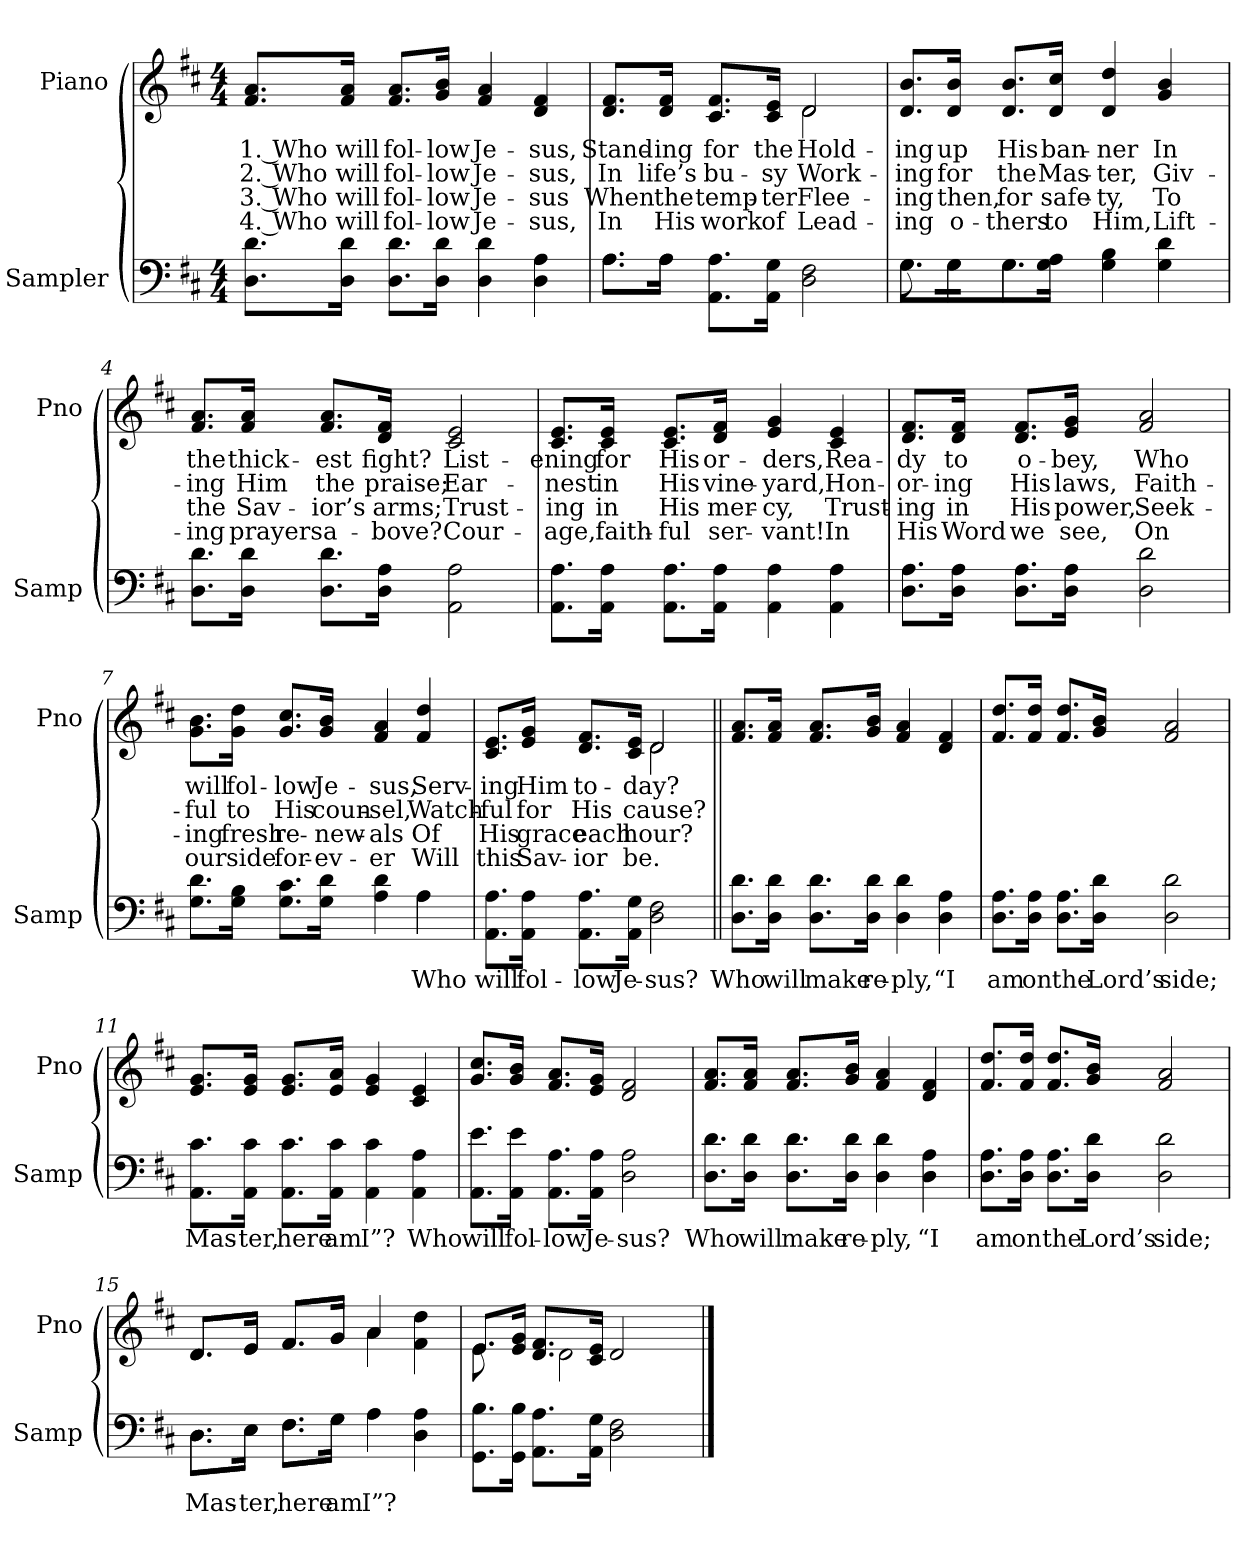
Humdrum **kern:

**kern	**text	**kern	**text	**text	**text	**text
*part2	*part2	*part1	*part1	*part1	*part1	*part1
*staff2	*staff2	*staff1	*staff1	*staff1	*staff1	*staff1
*I"Sampler	*	*I"Piano	*	*	*	*
*I'Samp	*	*I'Pno	*	*	*	*
*clefF4	*	*clefG2	*	*	*	*
*k[f#c#]	*	*k[f#c#]	*	*	*	*
*D:	*	*D:	*	*	*	*
*M4/4	*	*M4/4	*	*	*	*
=1	=1	=1	=1	=1	=1	=1
8.D\ 8.d\L	.	8.f#/ 8.a/L	1. Who	2. Who	3. Who	4. Who
16D\ 16d\Jk	.	16f#/ 16a/Jk	will	will	will	will
8.D\ 8.d\L	.	8.f#/ 8.a/L	fol-	fol-	fol-	fol-
16D\ 16d\Jk	.	16g/ 16b/Jk	-low	-low	-low	-low
4D 4d	.	4f# 4a	Je-	Je-	Je-	Je-
4D 4A	.	4d 4f#	-sus,	-sus,	-sus	-sus,
=2	=2	=2	=2	=2	=2	=2
*^	*	*^	*	*	*	*
8.A\L	8.A\L	.	8.d/ 8.f#/L	2ryy	Stand-	In	When	In
16A\Jk	16A\Jk	.	16d/ 16f#/Jk	.	-ing	life’s	the	His
8.AA\ 8.A\L	2.ryy	.	8.c#/ 8.f#/L	.	for	bu-	temp-	work
16AA\ 16G\Jk	.	.	16c#/ 16e/Jk	.	the	-sy	-ter	of
2D 2F#	.	.	2d/	2d	Hold-	Work-	Flee-	Lead-
*	*	*	*v	*v	*	*	*	*
=3	=3	=3	=3	=3	=3	=3	=3
8.G\L	8.G	.	8.d/ 8.b/L	-ing	-ing	-ing	-ing
16G\Jk	16G\KL	.	16d/ 16b/Jk	up	for	then,	o-
8.G\L	8.G\J	.	8.d/ 8.b/L	His	the	for	-thers
16G\ 16A\Jk	2ryy	.	16d/ 16cc#/Jk	ban-	Mas-	safe-	to
4G 4B	.	.	4d 4dd	-ner	-ter,	-ty,	Him,
4G 4d	.	.	4g 4b	In	Giv-	To	Lift-
.	16ryy	.	.	.	.	.	.
*v	*v	*	*	*	*	*	*
=4	=4	=4	=4	=4	=4	=4
8.D\ 8.d\L	.	8.f#/ 8.a/L	the	-ing	the	-ing
16D\ 16d\Jk	.	16f#/ 16a/Jk	thick-	Him	Sav-	prayers
8.D\ 8.d\L	.	8.f#/ 8.a/L	-est	the	-ior’s	a-
16D\ 16A\Jk	.	16d/ 16f#/Jk	fight?	praise;	arms;	-bove?
2AA 2A	.	2c# 2e	List-	Ear-	Trust-	Cour-
=5	=5	=5	=5	=5	=5	=5
8.AA\ 8.A\L	.	8.c#/ 8.e/L	-ening	-nest	-ing	-age,
16AA\ 16A\Jk	.	16c#/ 16e/Jk	for	in	in	faith-
8.AA\ 8.A\L	.	8.c#/ 8.e/L	His	His	His	-ful
16AA\ 16A\Jk	.	16d/ 16f#/Jk	or-	vine-	mer-	ser-
4AA 4A	.	4e 4g	-ders,	-yard,	-cy,	-vant!
4AA 4A	.	4c# 4e	Rea-	Hon-	Trust-	In
=6	=6	=6	=6	=6	=6	=6
8.D\ 8.A\L	.	8.d/ 8.f#/L	-dy	-or-	-ing	His
16D\ 16A\Jk	.	16d/ 16f#/Jk	to	-ing	in	Word
8.D\ 8.A\L	.	8.d/ 8.f#/L	o-	His	His	we
16D\ 16A\Jk	.	16e/ 16g/Jk	-bey,	laws,	power,	see,
2D 2d	.	2f# 2a	Who	Faith-	Seek-	On
=7	=7	=7	=7	=7	=7	=7
*^	*	*	*	*	*	*
8.G\ 8.d\L	2.ryy	.	8.g\ 8.b\L	will	-ful	-ing	our
16G\ 16B\Jk	.	.	16g\ 16dd\Jk	fol-	to	fresh	side
8.G\ 8.c#\L	.	.	8.g/ 8.cc#/L	-low	His	re-	for-
16G\ 16d\Jk	.	.	16g/ 16b/Jk	Je-	coun-	-new-	-ev-
4A 4d	.	.	4f# 4a	-sus,	-sel,	-als	-er
4A\	4A	Who	4f# 4dd	Serv-	Watch-	Of	Will
*v	*v	*	*	*	*	*	*
=8	=8	=8	=8	=8	=8	=8
*	*	*^	*	*	*	*
8.AA\ 8.A\L	will	8.c#/ 8.e/L	2ryy	-ing	-ful	His	this
16AA\ 16A\Jk	fol-	16e/ 16g/Jk	.	Him	for	grace	Sav-
8.AA\ 8.A\L	-low	8.d/ 8.f#/L	.	to-	His	each	-ior
16AA\ 16G\Jk	Je-	16c#/ 16e/Jk	.	-day?	cause?	hour?	be.
2D 2F#	-sus?	2d/	2d	.	.	.	.
=9||	=9||	=9||	=9||	=9||	=9||	=9||	=9||
!	!	!LO:TX:t=Refrain	!	!	!	!	!
*	*	*v	*v	*	*	*	*
8.D\ 8.d\L	Who	8.f#/ 8.a/L	.	.	.	.
16D\ 16d\Jk	will	16f#/ 16a/Jk	.	.	.	.
8.D\ 8.d\L	make	8.f#/ 8.a/L	.	.	.	.
16D\ 16d\Jk	re-	16g/ 16b/Jk	.	.	.	.
4D 4d	-ply,	4f# 4a	.	.	.	.
4D 4A	“I	4d 4f#	.	.	.	.
=10	=10	=10	=10	=10	=10	=10
8.D\ 8.A\L	am	8.f#/ 8.dd/L	.	.	.	.
16D\ 16A\Jk	on	16f#/ 16dd/Jk	.	.	.	.
8.D\ 8.A\L	the	8.f#/ 8.dd/L	.	.	.	.
16D\ 16d\Jk	Lord’s	16g/ 16b/Jk	.	.	.	.
2D 2d	side;	2f# 2a	.	.	.	.
=11	=11	=11	=11	=11	=11	=11
8.AA\ 8.c#\L	Mas-	8.e/ 8.g/L	.	.	.	.
16AA\ 16c#\Jk	-ter,	16e/ 16g/Jk	.	.	.	.
8.AA\ 8.c#\L	here	8.e/ 8.g/L	.	.	.	.
16AA\ 16c#\Jk	am	16e/ 16a/Jk	.	.	.	.
4AA 4c#	I”?	4e 4g	.	.	.	.
4AA 4A	Who	4c# 4e	.	.	.	.
=12	=12	=12	=12	=12	=12	=12
8.AA\ 8.e\L	will	8.g/ 8.cc#/L	.	.	.	.
16AA\ 16e\Jk	fol-	16g/ 16b/Jk	.	.	.	.
8.AA\ 8.A\L	-low	8.f#/ 8.a/L	.	.	.	.
16AA\ 16A\Jk	Je-	16e/ 16g/Jk	.	.	.	.
2D 2A	-sus?	2d 2f#	.	.	.	.
=13	=13	=13	=13	=13	=13	=13
8.D\ 8.d\L	Who	8.f#/ 8.a/L	.	.	.	.
16D\ 16d\Jk	will	16f#/ 16a/Jk	.	.	.	.
8.D\ 8.d\L	make	8.f#/ 8.a/L	.	.	.	.
16D\ 16d\Jk	re-	16g/ 16b/Jk	.	.	.	.
4D 4d	-ply,	4f# 4a	.	.	.	.
4D 4A	“I	4d 4f#	.	.	.	.
=14	=14	=14	=14	=14	=14	=14
8.D\ 8.A\L	am	8.f#/ 8.dd/L	.	.	.	.
16D\ 16A\Jk	on	16f#/ 16dd/Jk	.	.	.	.
8.D\ 8.A\L	the	8.f#/ 8.dd/L	.	.	.	.
16D\ 16d\Jk	Lord’s	16g/ 16b/Jk	.	.	.	.
2D 2d	side;	2f# 2a	.	.	.	.
=15	=15	=15	=15	=15	=15	=15
*^	*	*^	*	*	*	*
8.D\L	8.D\L	Mas-	8.d/L	8.d/L	.	.	.	.
16E\Jk	16E\Jk	-ter,	16e/Jk	16e/Jk	.	.	.	.
8.F#\L	8.F#\L	here	8.f#/L	8.f#/L	.	.	.	.
16G\Jk	16G\Jk	am	16g/Jk	16g/Jk	.	.	.	.
4A\	4A	I”?	4a/	4a	.	.	.	.
4D 4A	4ryy	.	4f#\ 4dd\	4ryy	.	.	.	.
*v	*v	*	*	*	*	*	*	*
=16	=16	=16	=16	=16	=16	=16	=16
8.GG\ 8.B\L	.	8.e/L	8.e	.	.	.	.
16GG\ 16B\Jk	.	16e/ 16g/Jk	8ryy	.	.	.	.
8.AA\ 8.A\L	.	8.d/ 8.f#/L	.	.	.	.	.
.	.	.	2d	.	.	.	.
16AA\ 16G\Jk	.	16c#/ 16e/Jk	.	.	.	.	.
2D 2F#	.	2d/	.	.	.	.	.
.	.	.	8.ryy	.	.	.	.
*	*	*v	*v	*	*	*	*
==	==	==	==	==	==	==
*-	*-	*-	*-	*-	*-	*-
